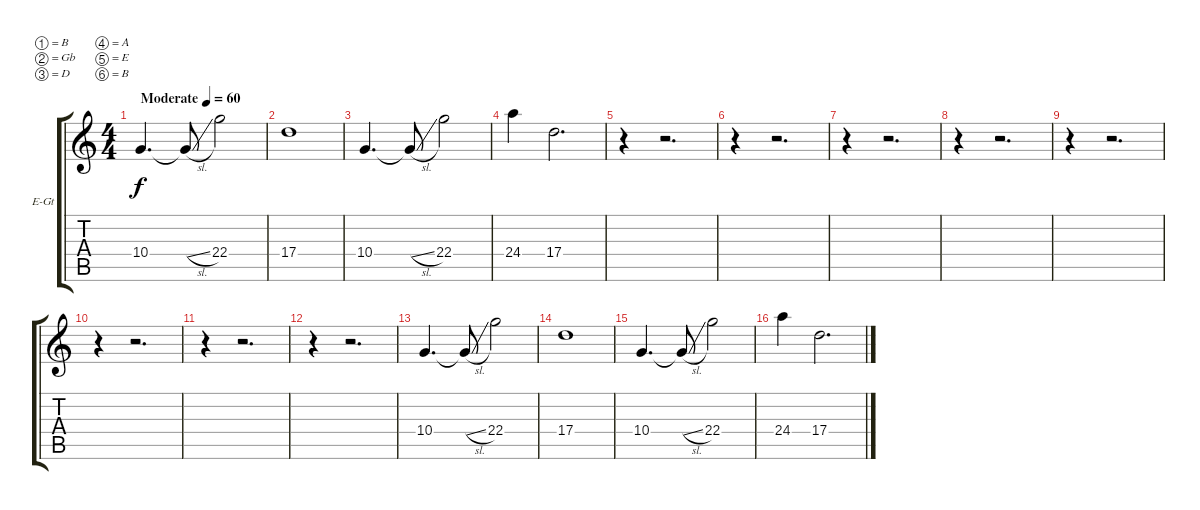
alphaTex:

\bracketExtendMode groupsimilarinstruments
\firstSystemTrackNameOrientation horizontal
\otherSystemsTrackNameOrientation horizontal
\track ("Lead Guitar" "E-Gt") {instrument overdrivenguitar}
\staff {score tabs}
\tuning (B3 Gb3 D3 A2 E2 B1)
\ts (4 4)
\beaming (8 2 2 2 2)
\tempo (60 "Moderate")
\clef g2
\ks c
10.4.4{d dy f instrument overdrivenguitar} 10.4{sl t}.8 22.4.2 |
17.4.1 |
10.4.4{d} 10.4{sl t}.8 22.4.2 |
24.4.4 17.4.2{d} |
r.4 r.2{d} |
r.4 r.2{d} |
r.4 r.2{d} |
r.4 r.2{d} |
r.4 r.2{d} |
r.4 r.2{d} |
r.4 r.2{d} |
r.4 r.2{d} |
10.4.4{d} 10.4{sl t}.8 22.4.2 |
17.4.1 |
10.4.4{d} 10.4{sl t}.8 22.4.2 |
24.4.4 17.4.2{d}
